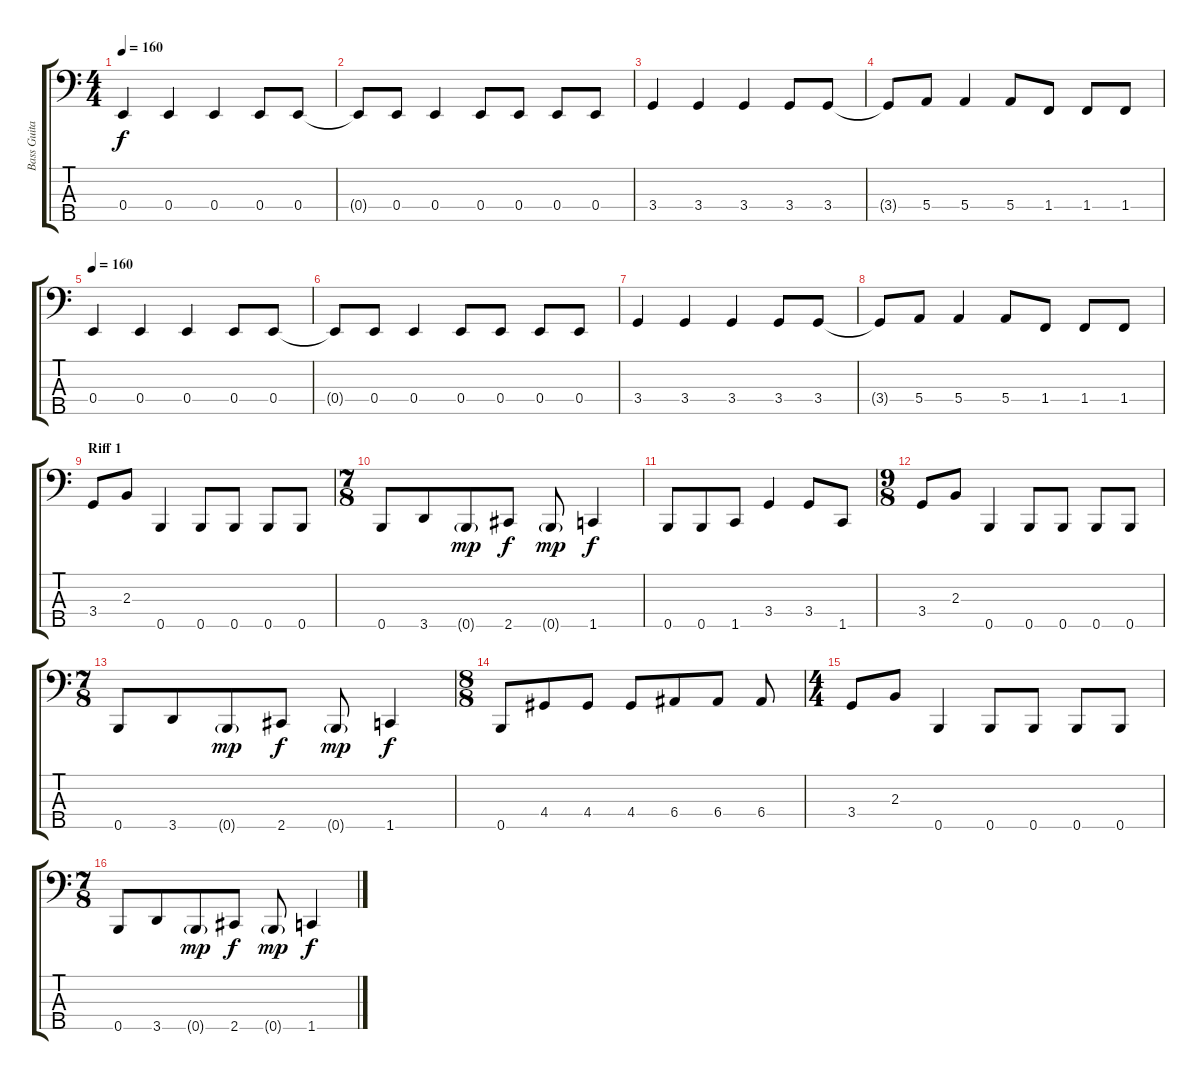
\track ("Bass Guitar" "Bass Guita") {instrument electricbasspick}
\staff {score tabs}
\tuning (G2 D2 A1 E1 B0) {hide}
\ts (4 4)
\tempo 160
\clef f4
\ks c
0.4.4{dy f} 0.4.4 0.4.4 0.4.8 0.4.8 |
0.4{t}.8 0.4.8 0.4.4 0.4.8 0.4.8 0.4.8 0.4.8 |
3.4.4 3.4.4 3.4.4 3.4.8 3.4.8 |
3.4{t}.8 5.4.8 5.4.4 5.4.8 1.4.8 1.4.8 1.4.8 |
\tempo 160
0.4.4 0.4.4 0.4.4 0.4.8 0.4.8 |
0.4{t}.8 0.4.8 0.4.4 0.4.8 0.4.8 0.4.8 0.4.8 |
3.4.4 3.4.4 3.4.4 3.4.8 3.4.8 |
3.4{t}.8 5.4.8 5.4.4 5.4.8 1.4.8 1.4.8 1.4.8 |
\section ("" "Riff 1")
3.4.8 2.3.8 0.5.4 0.5.8 0.5.8 0.5.8 0.5.8 |
\ts (7 8)
0.5.8 3.5.8 0.5{g}.8{dy mp} 2.5.8{dy f} 0.5{g}.8{dy mp} 1.5.4{dy f} |
0.5.8 0.5.8 1.5.8 3.4.4 3.4.8 1.5.8 |
\ts (9 8)
3.4.8 2.3.8 0.5.4 0.5.8 0.5.8 0.5.8 0.5.8 |
\ts (7 8)
0.5.8 3.5.8 0.5{g}.8{dy mp} 2.5.8{dy f} 0.5{g}.8{dy mp} 1.5.4{dy f} |
\ts (8 8)
0.5.8 4.4.8 4.4.8 4.4.8 6.4.8 6.4.8 6.4.8 |
\ts (4 4)
3.4.8 2.3.8 0.5.4 0.5.8 0.5.8 0.5.8 0.5.8 |
\ts (7 8)
0.5.8 3.5.8 0.5{g}.8{dy mp} 2.5.8{dy f} 0.5{g}.8{dy mp} 1.5.4{dy f}
